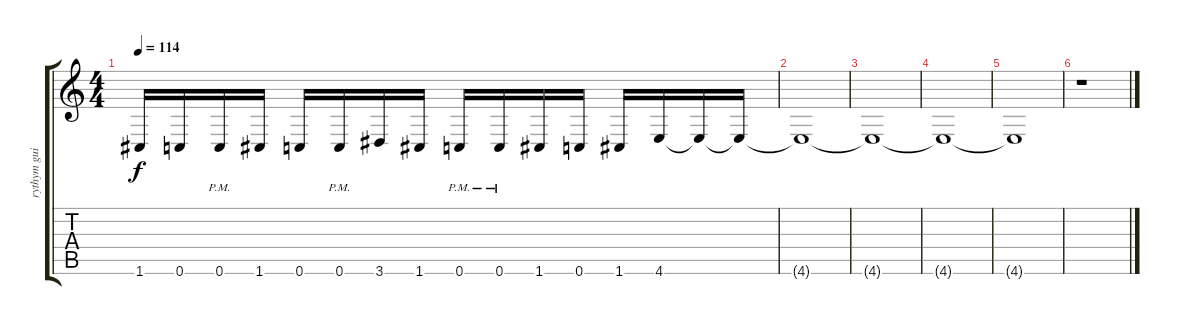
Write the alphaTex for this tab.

\track ("rythym guitar" "rythym gui") {instrument distortionguitar}
\staff {score tabs}
\tuning (C4 G3 Eb3 Bb2 F2 C2) {hide}
\ts (4 4)
\tempo 114
\clef g2
\ks c
1.6.16{dy f} 0.6.16 0.6{pm}.16 1.6.16 0.6.16 0.6{pm}.16 3.6.16 1.6.16 0.6{pm}.16 0.6{pm}.16 1.6.16 0.6.16 1.6.16 4.6.16 4.6{t}.16 4.6{t}.16 |
4.6{t}.1 |
4.6{t}.1 |
4.6{t}.1 |
4.6{t}.1 |
r.1
